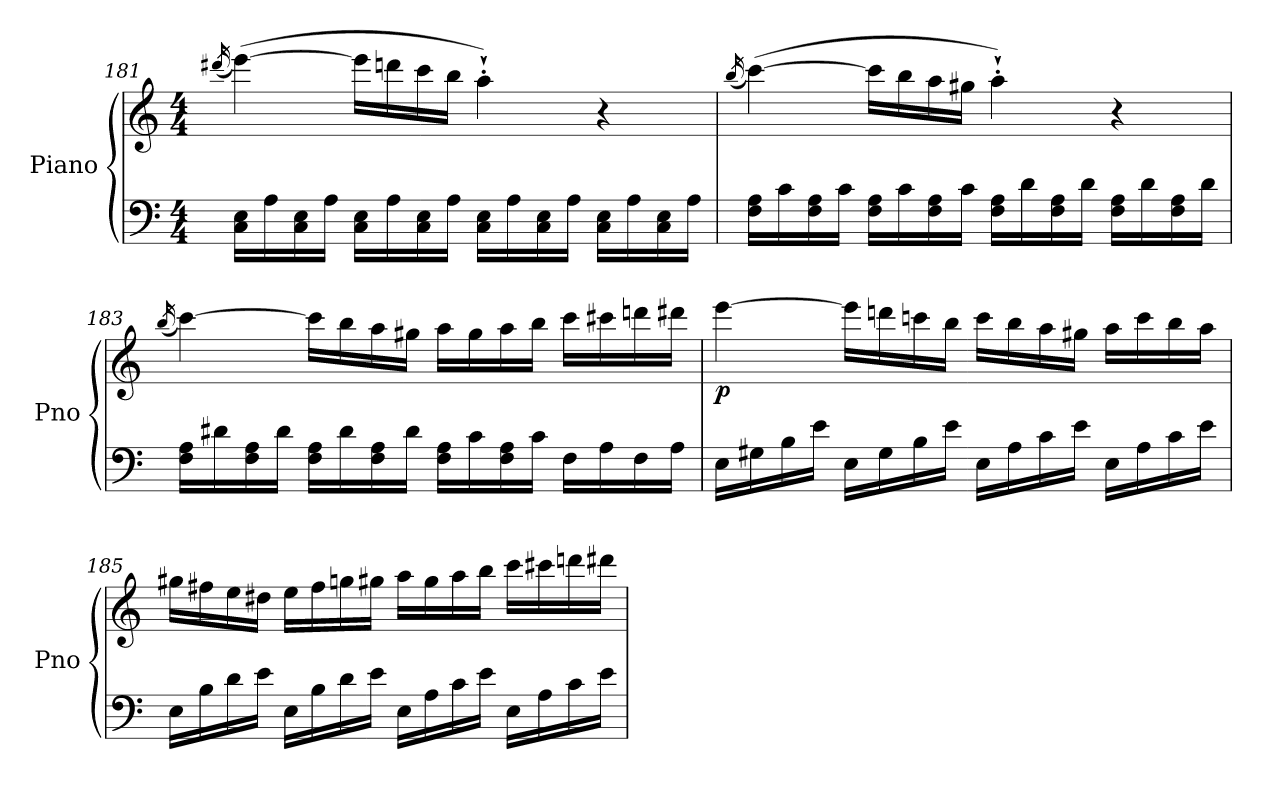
**kern	**kern	**dynam
*part1	*part1	*part1
*staff2	*staff1	*staff1/2
*I"Piano	*	*
*I'Pno	*	*
*clefF4	*clefG2	*
*k[]	*k[]	*
*M4/4	*M4/4	*
=181	=181	=181
.	(16qddd#X/	.
16C\ 16E\LL	([4eee\)	.
16A\	.	.
16C\ 16E\	.	.
16A\JJ	.	.
16C\ 16E\LL	16eee\LL]	.
16A\	16dddn\	.
16C\ 16E\	16ccc\	.
16A\JJ	16bb\JJ	.
16C\ 16E\LL	4aa`'\)	.
16A\	.	.
16C\ 16E\	.	.
16A\JJ	.	.
16C\ 16E\LL	4r	.
16A\	.	.
16C\ 16E\	.	.
16A\JJ	.	.
!!LO:LB:g=z
=182	=182	=182
.	(16qbb/	.
!	!	!LO:DY:b
16F\ 16A\LL	([4ccc\)	other-dynamics
16c\	.	.
16F\ 16A\	.	.
16c\JJ	.	.
16F\ 16A\LL	16ccc\LL]	.
16c\	16bb\	.
16F\ 16A\	16aa\	.
16c\JJ	16gg#X\JJ	.
16F\ 16A\LL	4aa`'\)	.
16d\	.	.
16F\ 16A\	.	.
16d\JJ	.	.
16F\ 16A\LL	4r	.
16d\	.	.
16F\ 16A\	.	.
16d\JJ	.	.
=183	=183	=183
.	(16qbb/	.
16F\ 16A\LL	[4ccc\)	.
16d#X\	.	.
16F\ 16A\	.	.
16d#\JJ	.	.
16F\ 16A\LL	16ccc\LL]	.
16d#\	16bb\	.
16F\ 16A\	16aa\	.
16d#\JJ	16gg#X\JJ	.
16F\ 16A\LL	16aa\LL	.
16c\	16gg#\	.
16F\ 16A\	16aa\	.
16c\JJ	16bb\JJ	.
16F\LL	16ccc\LL	.
16A\	16ccc#X\	.
16F\	16dddn\	.
16A\JJ	16ddd#X\JJ	.
!!LO:LB:g=z
=184	=184	=184
!	!	!LO:DY:b
16E\LL	[4eee\	p
16G#X\	.	.
16B\	.	.
16e\JJ	.	.
16E\LL	16eee\LL]	.
16G#\	16dddn\	.
16B\	16cccn\	.
16e\JJ	16bb\JJ	.
16E\LL	16ccc\LL	.
16A\	16bb\	.
16c\	16aa\	.
16e\JJ	16gg#X\JJ	.
16E\LL	16aa\LL	.
16A\	16ccc\	.
16c\	16bb\	.
16e\JJ	16aa\JJ	.
=185	=185	=185
16E\LL	16gg#X\LL	.
16B\	16ff#X\	.
16d\	16ee\	.
16e\JJ	16dd#X\JJ	.
16E\LL	16ee\LL	.
16B\	16ff#\	.
16d\	16ggn\	.
16e\JJ	16gg#X\JJ	.
16E\LL	16aa\LL	.
16A\	16gg#\	.
16c\	16aa\	.
16e\JJ	16bb\JJ	.
16E\LL	16ccc\LL	.
16A\	16ccc#X\	.
16c\	16dddn\	.
16e\JJ	16ddd#X\JJ	.
=	=	=
*-	*-	*-
